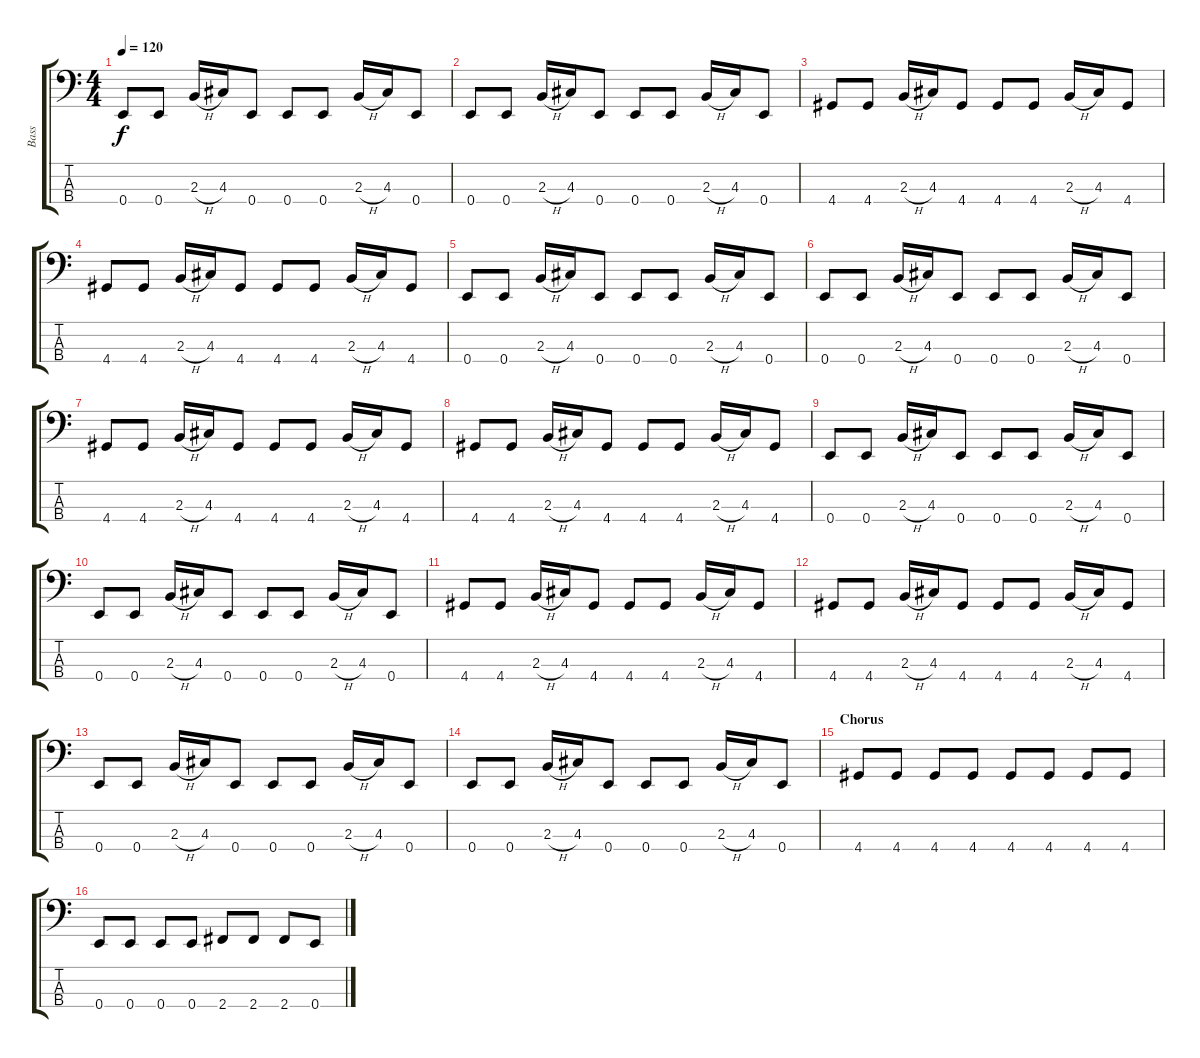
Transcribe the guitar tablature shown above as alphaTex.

\track ("Bass" "Bass") {instrument electricbassfinger}
\staff {score tabs}
\tuning (G2 D2 A1 E1) {hide}
\ts (4 4)
\tempo 120
\clef f4
\ks c
0.4.8{dy f} 0.4.8 2.3{h}.16 4.3.16 0.4.8 0.4.8 0.4.8 2.3{h}.16 4.3.16 0.4.8 |
0.4.8 0.4.8 2.3{h}.16 4.3.16 0.4.8 0.4.8 0.4.8 2.3{h}.16 4.3.16 0.4.8 |
4.4.8 4.4.8 2.3{h}.16 4.3.16 4.4.8 4.4.8 4.4.8 2.3{h}.16 4.3.16 4.4.8 |
4.4.8 4.4.8 2.3{h}.16 4.3.16 4.4.8 4.4.8 4.4.8 2.3{h}.16 4.3.16 4.4.8 |
0.4.8 0.4.8 2.3{h}.16 4.3.16 0.4.8 0.4.8 0.4.8 2.3{h}.16 4.3.16 0.4.8 |
0.4.8 0.4.8 2.3{h}.16 4.3.16 0.4.8 0.4.8 0.4.8 2.3{h}.16 4.3.16 0.4.8 |
4.4.8 4.4.8 2.3{h}.16 4.3.16 4.4.8 4.4.8 4.4.8 2.3{h}.16 4.3.16 4.4.8 |
4.4.8 4.4.8 2.3{h}.16 4.3.16 4.4.8 4.4.8 4.4.8 2.3{h}.16 4.3.16 4.4.8 |
0.4.8 0.4.8 2.3{h}.16 4.3.16 0.4.8 0.4.8 0.4.8 2.3{h}.16 4.3.16 0.4.8 |
0.4.8 0.4.8 2.3{h}.16 4.3.16 0.4.8 0.4.8 0.4.8 2.3{h}.16 4.3.16 0.4.8 |
4.4.8 4.4.8 2.3{h}.16 4.3.16 4.4.8 4.4.8 4.4.8 2.3{h}.16 4.3.16 4.4.8 |
4.4.8 4.4.8 2.3{h}.16 4.3.16 4.4.8 4.4.8 4.4.8 2.3{h}.16 4.3.16 4.4.8 |
0.4.8 0.4.8 2.3{h}.16 4.3.16 0.4.8 0.4.8 0.4.8 2.3{h}.16 4.3.16 0.4.8 |
0.4.8 0.4.8 2.3{h}.16 4.3.16 0.4.8 0.4.8 0.4.8 2.3{h}.16 4.3.16 0.4.8 |
\section ("" "Chorus")
4.4.8 4.4.8 4.4.8 4.4.8 4.4.8 4.4.8 4.4.8 4.4.8 |
0.4.8 0.4.8 0.4.8 0.4.8 2.4.8 2.4.8 2.4.8 0.4.8
